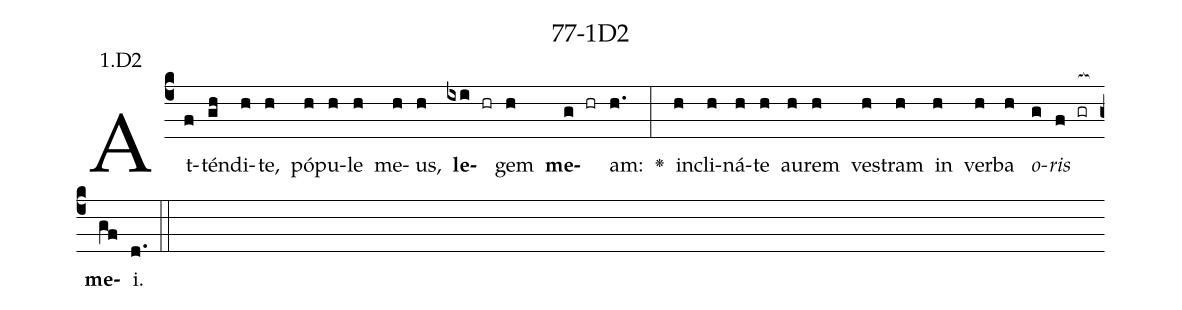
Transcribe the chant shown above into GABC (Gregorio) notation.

name: 77-1D2;
annotation: 1.D2;
%%
(c4)At(f)tén(gh)di(h)te,(h) pó(h)pu(h)le(h) me(h)us,(h) <b>le</b>(ixi hr)gem(h) <b>me</b>(g hr)am:(h.) <v>\greheightstar</v>(:) in(h)cli(h)ná(h)te(h) au(h)rem(h) ves(h)tram(h) in(h) ver(h)ba(h) <i>o</i>(g)<i>ris</i>(f gr[ocb:1{]) <b>me</b>(gf[ocb:0}])i.(d.) (::)


%E(h) u(h) o(g) u(f) a(gf) e.(d.) (::)
